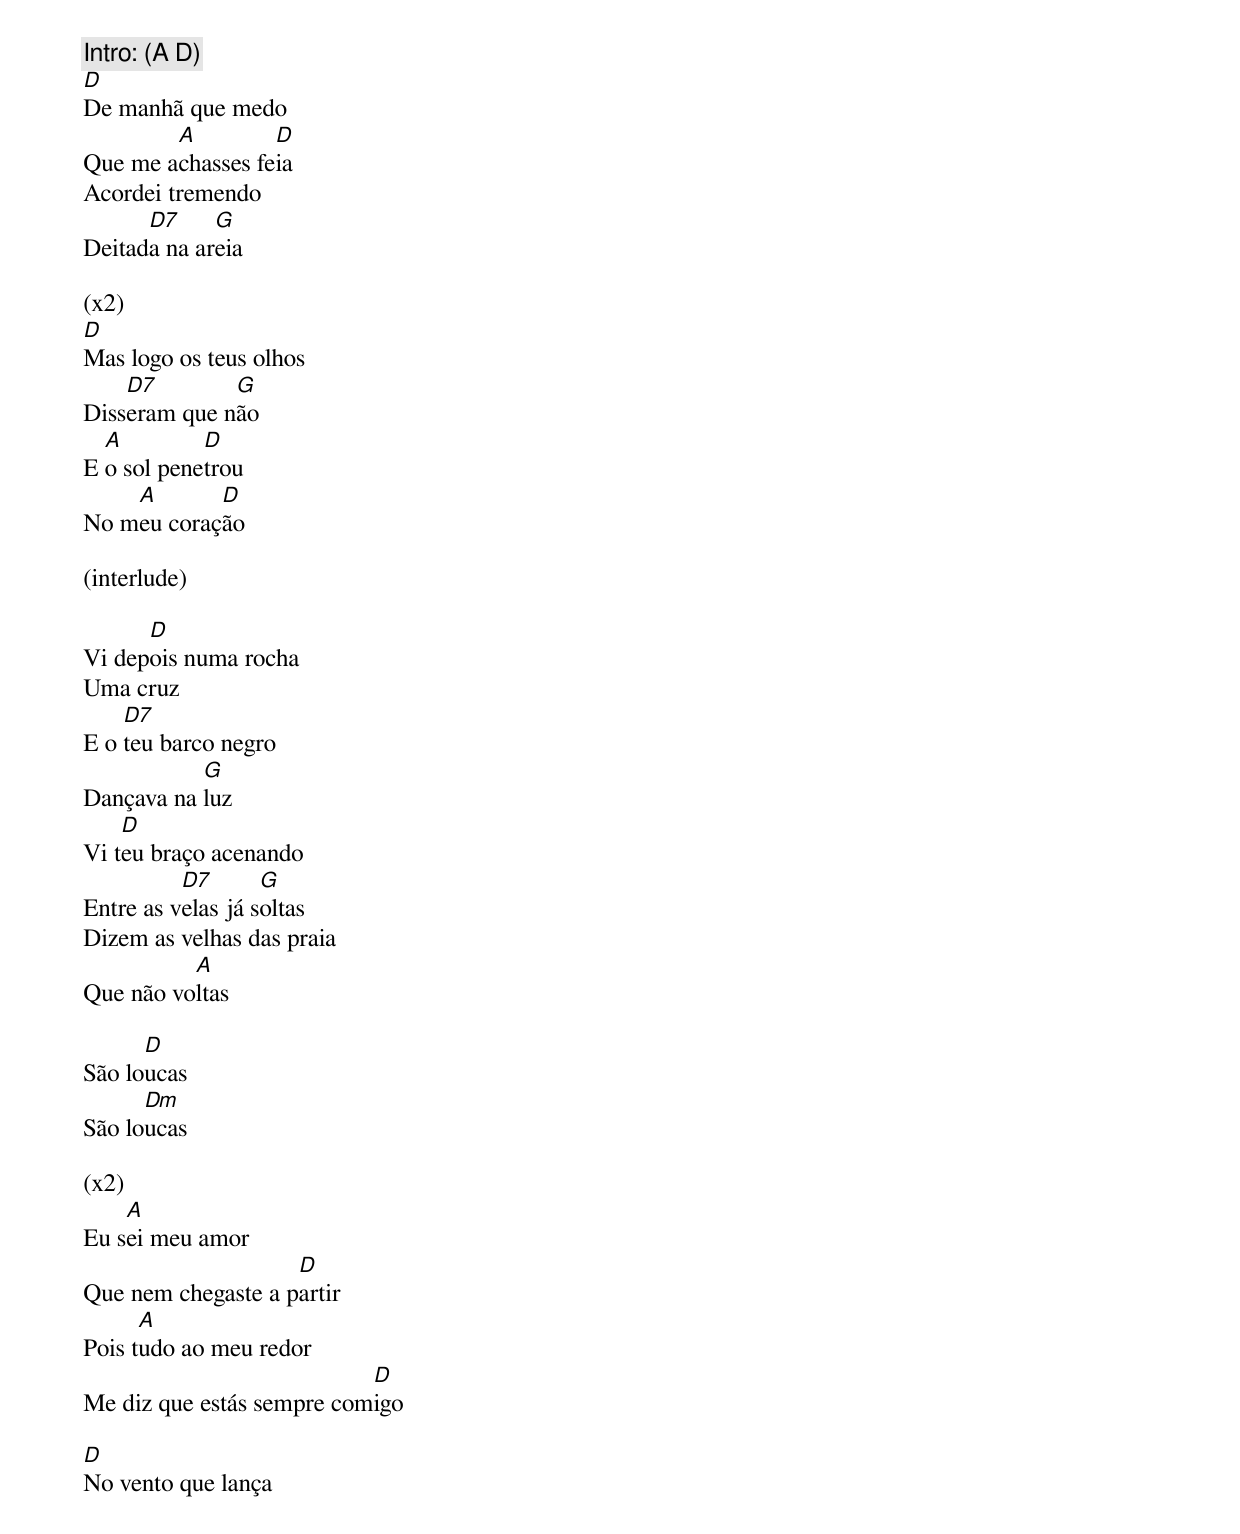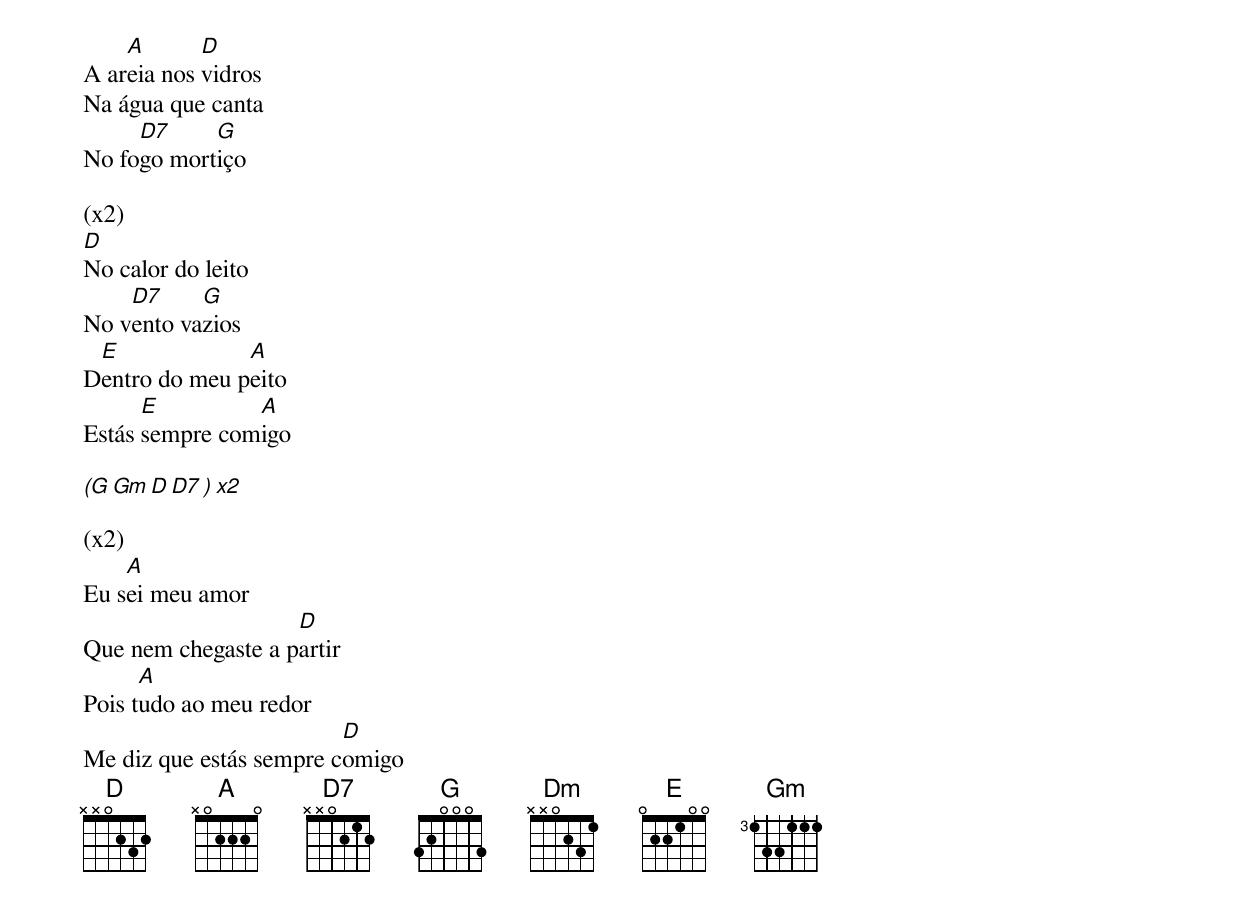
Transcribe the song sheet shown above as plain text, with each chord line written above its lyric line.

[Intro: ](A D)
D
De manhã que medo
        A         D
Que me achasses feia
Acordei tremendo
      D7     G
Deitada na areia

(x2)
D
Mas logo os teus olhos
    D7        G
Disseram que não
  A         D
E o sol penetrou
    A       D
No meu coração

(interlude)

      D
Vi depois numa rocha
Uma cruz
    D7
E o teu barco negro
           G
Dançava na luz
    D
Vi teu braço acenando
          D7       G
Entre as velas já soltas
Dizem as velhas das praia
          A
Que não voltas

      D
São loucas
      Dm
São loucas

(x2)
    A
Eu sei meu amor
                    D
Que nem chegaste a partir
      A
Pois tudo ao meu redor
                           D
Me diz que estás sempre comigo

D
No vento que lança
    A       D
A areia nos vidros
Na água que canta
     D7     G
No fogo mortiço

(x2)
D
No calor do leito
    D7     G
No vento vazios
 E             A
Dentro do meu peito
      E         A
Estás sempre comigo

(G Gm D  D7 ) x2

(x2)
    A
Eu sei meu amor
                    D
Que nem chegaste a partir
      A
Pois tudo ao meu redor
                         D
Me diz que estás sempre comigo
